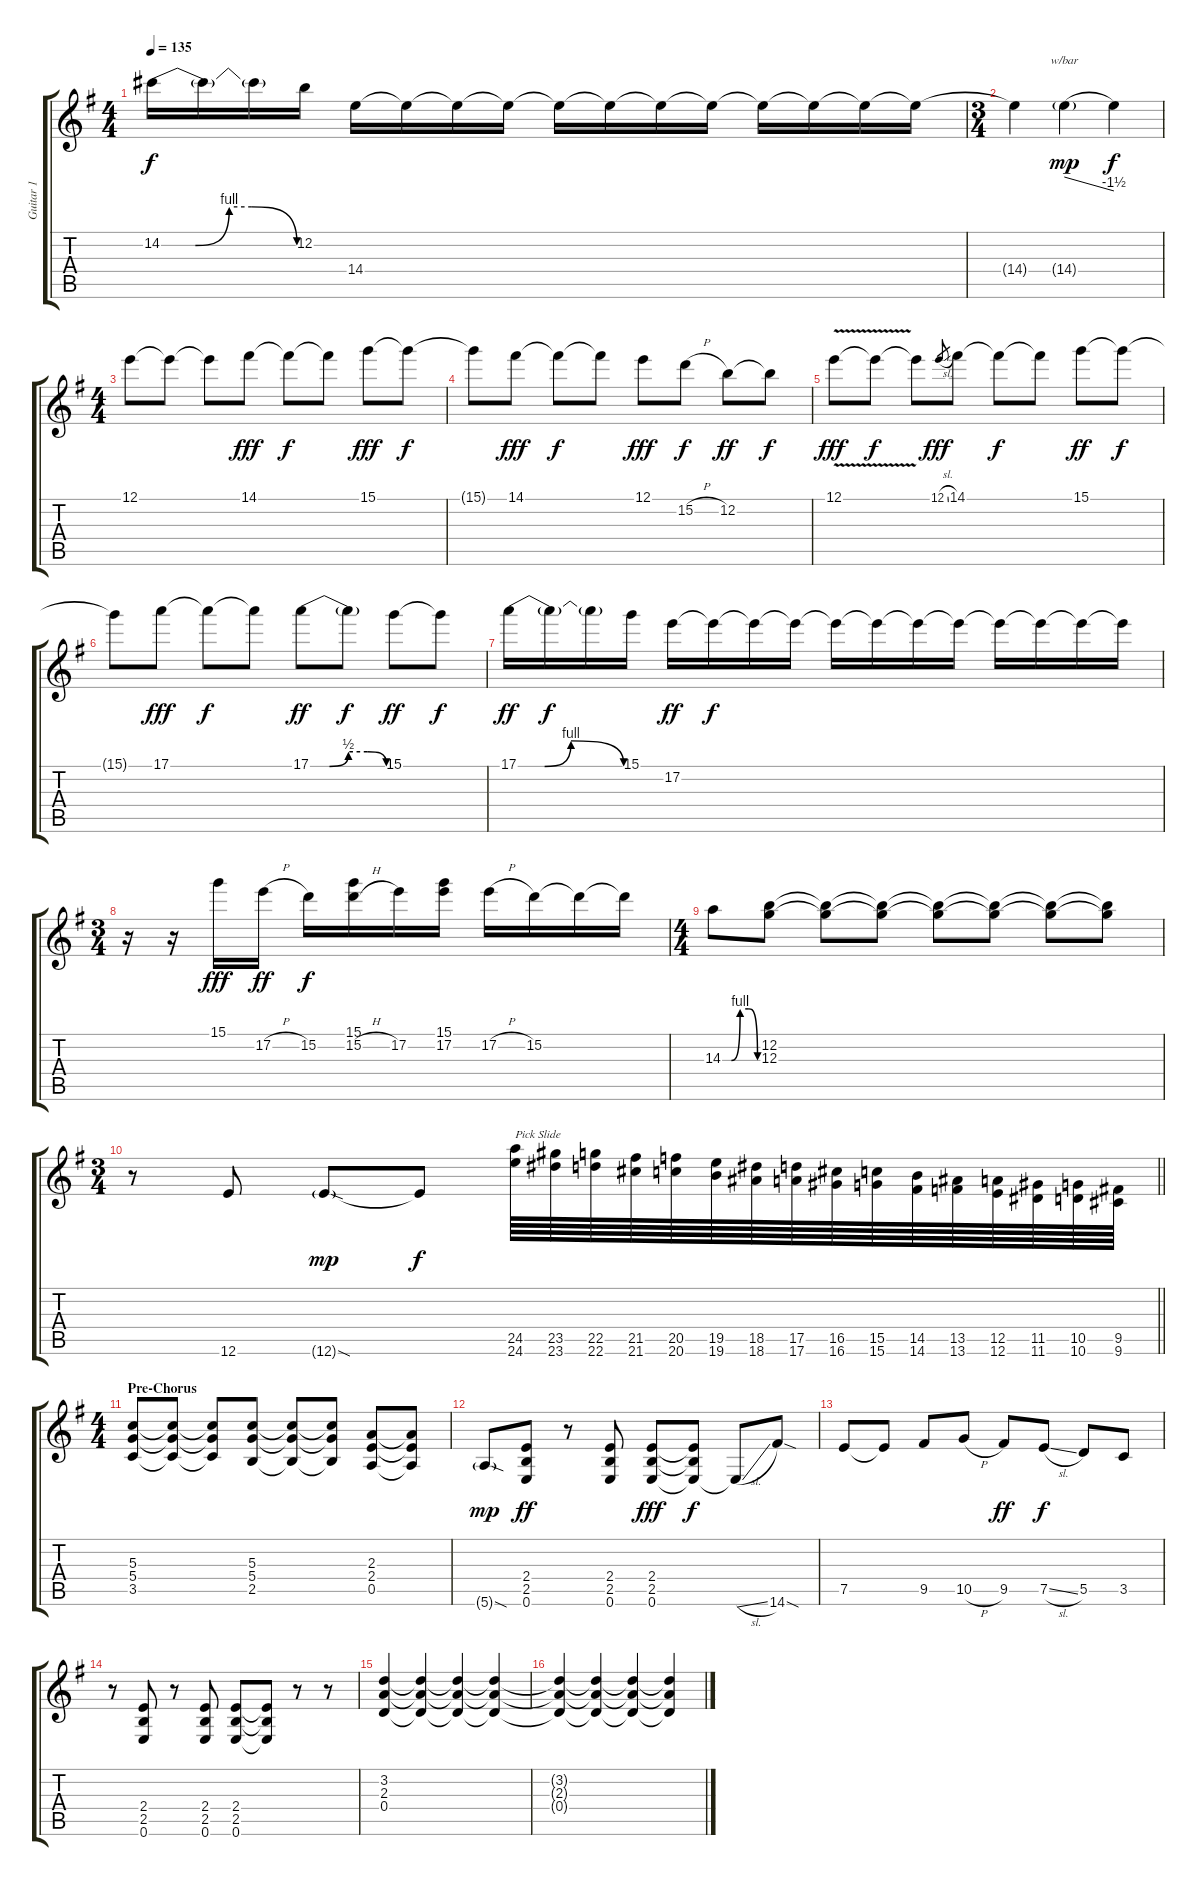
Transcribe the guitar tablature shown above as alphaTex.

\track ("Guitar 1" "Guitar 1") {instrument distortionguitar}
\staff {score tabs}
\tuning (E4 B3 G3 D3 A2 E2) {hide}
\ts (4 4)
\tempo 135
\clef g2
\ks g
14.2{be (custom 0 0 15 0 30 4 40 4 60 0)}.16{dy f} 14.2{t}.16 14.2{t}.16 12.2.16 14.4.16 14.4{t}.16 14.4{t}.16 14.4{t}.16 14.4{t}.16 14.4{t}.16 14.4{t}.16 14.4{t}.16 14.4{t}.16 14.4{t}.16 14.4{t}.16 14.4{t}.16 |
\ts (3 4)
14.4{t}.4 14.4{g}.4{tbe (dive default 0 0 60 -6) dy mp} 14.4{t}.4{dy f} |
\ts (4 4)
12.1.8 12.1{t}.8 12.1{t}.8 14.1.8{dy fff} 14.1{t}.8{dy f} 14.1{t}.8 15.1.8{dy fff} 15.1{t}.8{dy f} |
15.1{t}.8 14.1.8{dy fff} 14.1{t}.8{dy f} 14.1{t}.8 12.1.8{dy fff} 15.2{h}.8{dy f} 12.2.8{dy ff} 12.2{t}.8{dy f} |
12.1{v}.8{dy fff} 12.1{t}.8{dy f} 12.1{t}.8 12.1{sl}.8{gr dy fff} 14.1.8 14.1{t}.8{dy f} 14.1{t}.8 15.1.8{dy ff} 15.1{t}.8{dy f} |
15.1{t}.8 17.1.8{dy fff} 17.1{t}.8{dy f} 17.1{t}.8 17.1{be (custom 0 0 15 0 30 2 45 2 60 0)}.8{dy ff} 17.1{t}.8{dy f} 15.1.8{dy ff} 15.1{t}.8{dy f} |
17.1{be (custom 0 0 15 0 30 4 60 0)}.16{dy ff} 17.1{t}.16{dy f} 17.1{t}.16 15.1.16 17.2.16{dy ff} 17.2{t}.16{dy f} 17.2{t}.16 17.2{t}.16 17.2{t}.16 17.2{t}.16 17.2{t}.16 17.2{t}.16 17.2{t}.16 17.2{t}.16 17.2{t}.16 17.2{t}.16 |
\ts (3 4)
r.16 r.16 15.1.16{dy fff} 17.2{h}.16{dy ff} 15.2.16{dy f} (15.1 15.2{h}).16 17.2.16 (15.1 17.2).16 17.2{h}.16 15.2.16 15.2{t}.16 15.2{t}.16 |
\ts (4 4)
14.3{be (custom 0 0 15 0 30 4 45 4 60 0)}.8 (12.2 12.3).8 (12.2{t} 12.3{t}).8 (12.2{t} 12.3{t}).8 (12.2{t} 12.3{t}).8 (12.2{t} 12.3{t}).8 (12.2{t} 12.3{t}).8 (12.2{t} 12.3{t}).8 |
\ts (3 4)
\barLineRight lightlight
r.8 12.6.8 12.6{sod g}.8{dy mp} 12.6{t}.8{dy f} (24.5 24.6).64{txt "Pick Slide" instrument guitarfretnoise} (23.5 23.6).64 (22.5 22.6).64 (21.5 21.6).64 (20.5 20.6).64 (19.5 19.6).64 (18.5 18.6).64 (17.5 17.6).64 (16.5 16.6).64 (15.5 15.6).64 (14.5 14.6).64 (13.5 13.6).64 (12.5 12.6).64 (11.5 11.6).64 (10.5 10.6).64 (9.5 9.6).64 |
\ts (4 4)
\section ("" "Pre-Chorus")
(5.3 5.4 3.5).8 (5.3{t} 5.4{t} 3.5{t}).8 (5.3{t} 5.4{t} 3.5{t}).8 (5.3 5.4 2.5).8 (5.3{t} 5.4{t} 2.5{t}).8 (5.3{t} 5.4{t} 2.5{t}).8 (2.3 2.4 0.5).8 (2.3{t} 2.4{t} 0.5{t}).8 |
5.6{sod g}.8{dy mp} (2.4 2.5 0.6).8{dy ff} r.8 (2.4 2.5 0.6).8 (2.4 2.5 0.6).8{dy fff} (2.4{t} 2.5{t} 0.6{t}).8{dy f} 0.6{sl t}.8 14.6{sod}.8 |
7.5.8 7.5{t}.8 9.5.8 10.5{h}.8 9.5.8{dy ff} 7.5{sl}.8{dy f} 5.5.8 3.5.8 |
r.8 (2.4 2.5 0.6).8 r.8 (2.4 2.5 0.6).8 (2.4 2.5 0.6).8 (2.4{t} 2.5{t} 0.6{t}).8 r.8 r.8 |
(3.2 2.3 0.4).4 (3.2{t} 2.3{t} 0.4{t}).4 (3.2{t} 2.3{t} 0.4{t}).4 (3.2{t} 2.3{t} 0.4{t}).4 |
(3.2{t} 2.3{t} 0.4{t}).4 (3.2{t} 2.3{t} 0.4{t}).4 (3.2{t} 2.3{t} 0.4{t}).4 (3.2{t} 2.3{t} 0.4{t}).4
